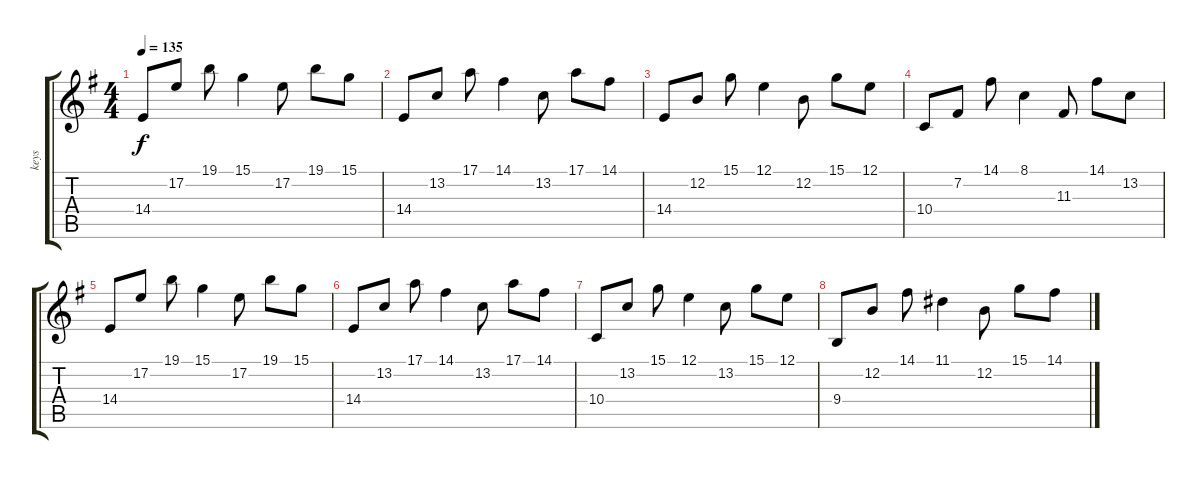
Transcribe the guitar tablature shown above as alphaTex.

\track ("keys" "keys") {instrument acousticgrandpiano}
\staff {score tabs}
\tuning (E4 B3 G3 D3 A2 E2) {hide}
\ts (4 4)
\tempo 135
\clef g2
\ks eminor
14.4.8{dy f} 17.2.8 19.1.8 15.1.4 17.2.8 19.1.8 15.1.8 |
14.4.8 13.2.8 17.1.8 14.1.4 13.2.8 17.1.8 14.1.8 |
14.4.8{volume 8} 12.2.8 15.1.8 12.1.4 12.2.8 15.1.8 12.1.8 |
10.4.8 7.2.8 14.1.8 8.1.4 11.3.8 14.1.8 13.2.8 |
14.4.8 17.2.8 19.1.8 15.1.4 17.2.8 19.1.8 15.1.8 |
14.4.8 13.2.8 17.1.8 14.1.4 13.2.8 17.1.8 14.1.8 |
10.4.8{volume 2} 13.2.8 15.1.8 12.1.4 13.2.8 15.1.8 12.1.8 |
9.4.8 12.2.8 14.1.8 11.1.4 12.2.8 15.1.8 14.1.8
